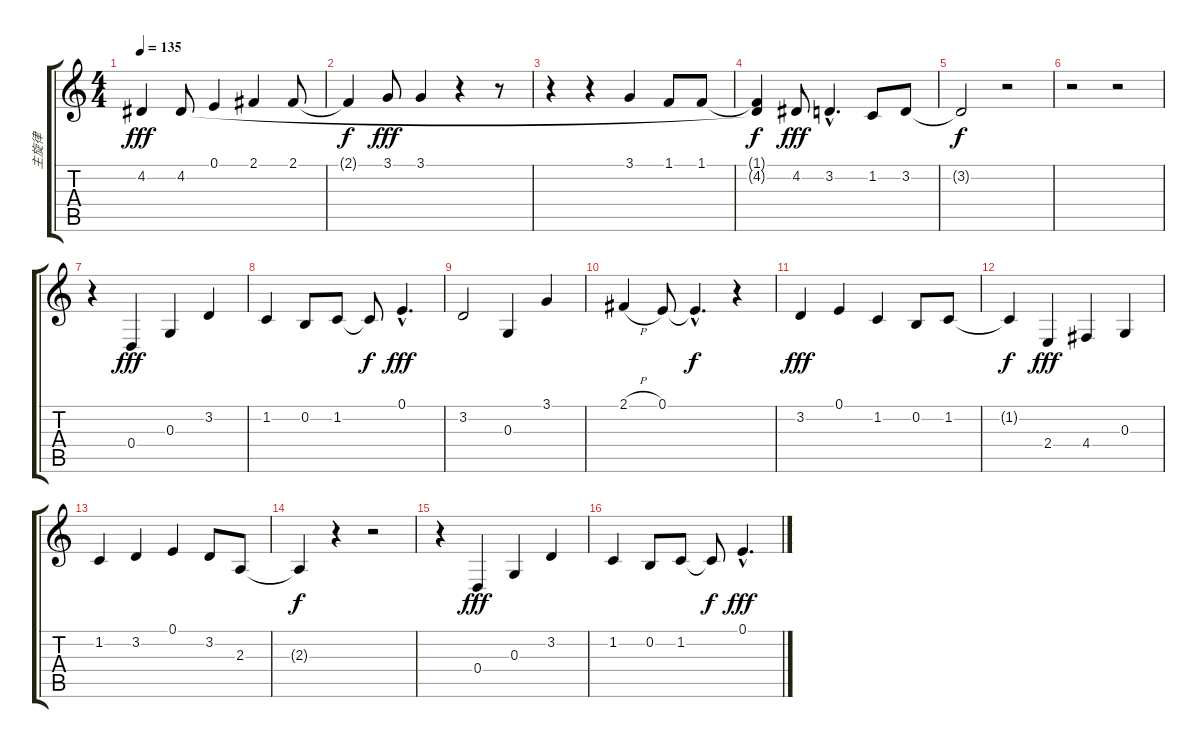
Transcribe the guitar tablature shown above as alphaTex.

\track ("主旋律" "主旋律") {instrument synthvoice}
\staff {score tabs}
\tuning (E4 B3 G3 D3 A2 E2) {hide}
\ts (4 4)
\tempo 135
\clef g2
\ks c
4.2.4{dy fff} 4.2.8 0.1.4 2.1.4 2.1.8 |
2.1{t}.4{dy f} 3.1.8{dy fff} 3.1.4 r.4 r.8 |
r.4 r.4 3.1.4 1.1.8 1.1.8 |
(1.1{t} 4.2{t}).4{dy f} 4.2.8{dy fff} 3.2{hac}.4{d} 1.2.8 3.2.8 |
3.2{t}.2{dy f} r.2 |
r.2 r.2 |
r.4 0.4.4{dy fff} 0.3.4 3.2.4 |
1.2.4 0.2.8 1.2.8 1.2{t}.8{dy f} 0.1{hac}.4{d dy fff} |
3.2.2 0.3.4 3.1.4 |
2.1{h}.4 0.1.8 0.1{hac t}.4{d dy f} r.4 |
3.2.4{dy fff} 0.1.4 1.2.4 0.2.8 1.2.8 |
1.2{t}.4{dy f} 2.4.4{dy fff} 4.4.4 0.3.4 |
1.2.4 3.2.4 0.1.4 3.2.8 2.3.8 |
2.3{t}.4{dy f} r.4 r.2 |
r.4 0.4.4{dy fff} 0.3.4 3.2.4 |
1.2.4 0.2.8 1.2.8 1.2{t}.8{dy f} 0.1{hac}.4{d dy fff}
